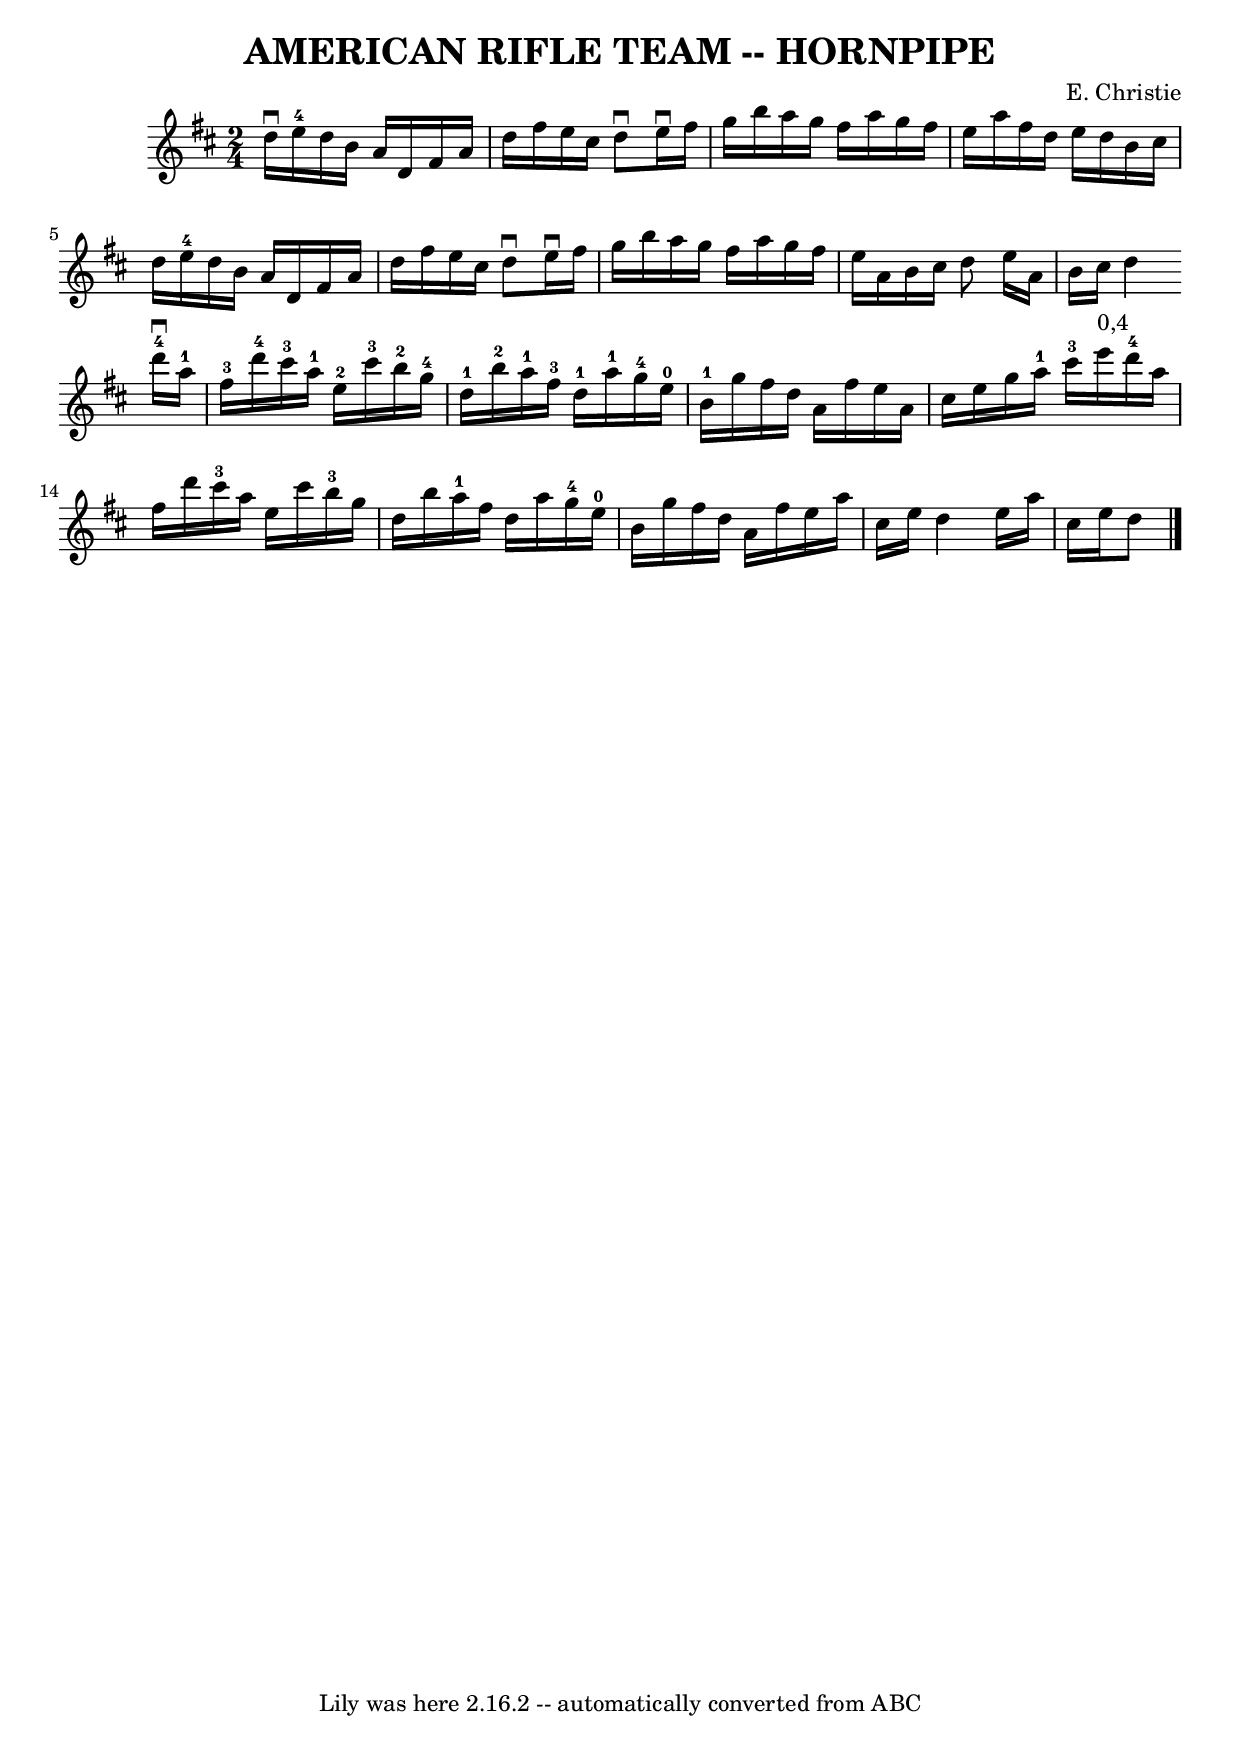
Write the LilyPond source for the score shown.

\version "2.7.40"
\include "Mammoth.ily"
\header {
	%% book = "Ryan's Mammoth Collection of Fiddle Tunes"
	composer = "E. Christie"
	crossRefNumber = "1"
	footnotes = ""
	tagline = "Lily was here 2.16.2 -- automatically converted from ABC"
	title = "AMERICAN RIFLE TEAM -- HORNPIPE"
}
voicedefault =  {
\set Score.defaultBarType = "empty"

\time 2/4 \key d \major % %staffsep 55
   |
 d''16^\downbow e''16-4 d''16 b'16 a'16 d'16    
fis'16 a'16    |
 d''16 fis''16 e''16 cis''16 d''8 
^\downbow e''16^\downbow fis''16    |
 g''16 b''16 a''16    
g''16 fis''16 a''16 g''16 fis''16    |
 e''16 a''16    
fis''16 d''16 e''16 d''16 b'16 cis''16    |
     |
  
 d''16 e''16-4 d''16 b'16 a'16 d'16 fis'16 a'16    
|
 d''16 fis''16 e''16 cis''16 d''8^\downbow e''16 
^\downbow fis''16    |
 g''16 b''16 a''16 g''16 fis''16   
 a''16 g''16 fis''16    |
 e''16 a'16 b'16 cis''16    
d''8    \bar ":|" e''16 a'16 b'16 cis''16 d''4    \bar "|."     
\bar "|:" d'''16-4^\downbow a''16-1 fis''16-3 d'''16-4    
 cis'''16-3 a''16-1 e''16-2 cis'''16-3       |
     
b''16-2 g''16-4 d''16-1 b''16-2 a''16-1 fis''16-3 
 d''16-1 a''16-1       |
 g''16-4 e''16-0 b'16 
-1 g''16 fis''16 d''16 a'16 fis''16    |
 e''16 a'16 
 cis''16 e''16 g''16 a''16-1 cis'''16-3 e'''16^"0,4"   
|
     |
 d'''16-4 a''16 fis''16 d'''16      
cis'''16-3 a''16 e''16 cis'''16    |
 b''16-3 g''16   
 d''16 b''16 a''16-1 fis''16 d''16 a''16        |
     
g''16-4 e''16-0 b'16 g''16 fis''16 d''16 a'16 fis''16  
  |
 e''16 a''16 cis''16 e''16 d''4    \bar ":|" e''16    
a''16 cis''16 e''16 d''8    \bar "|."   
}

\score{
    <<

	\context Staff="default"
	{
	    \voicedefault 
	}

    >>
	\layout {
	}
	\midi {}
}
